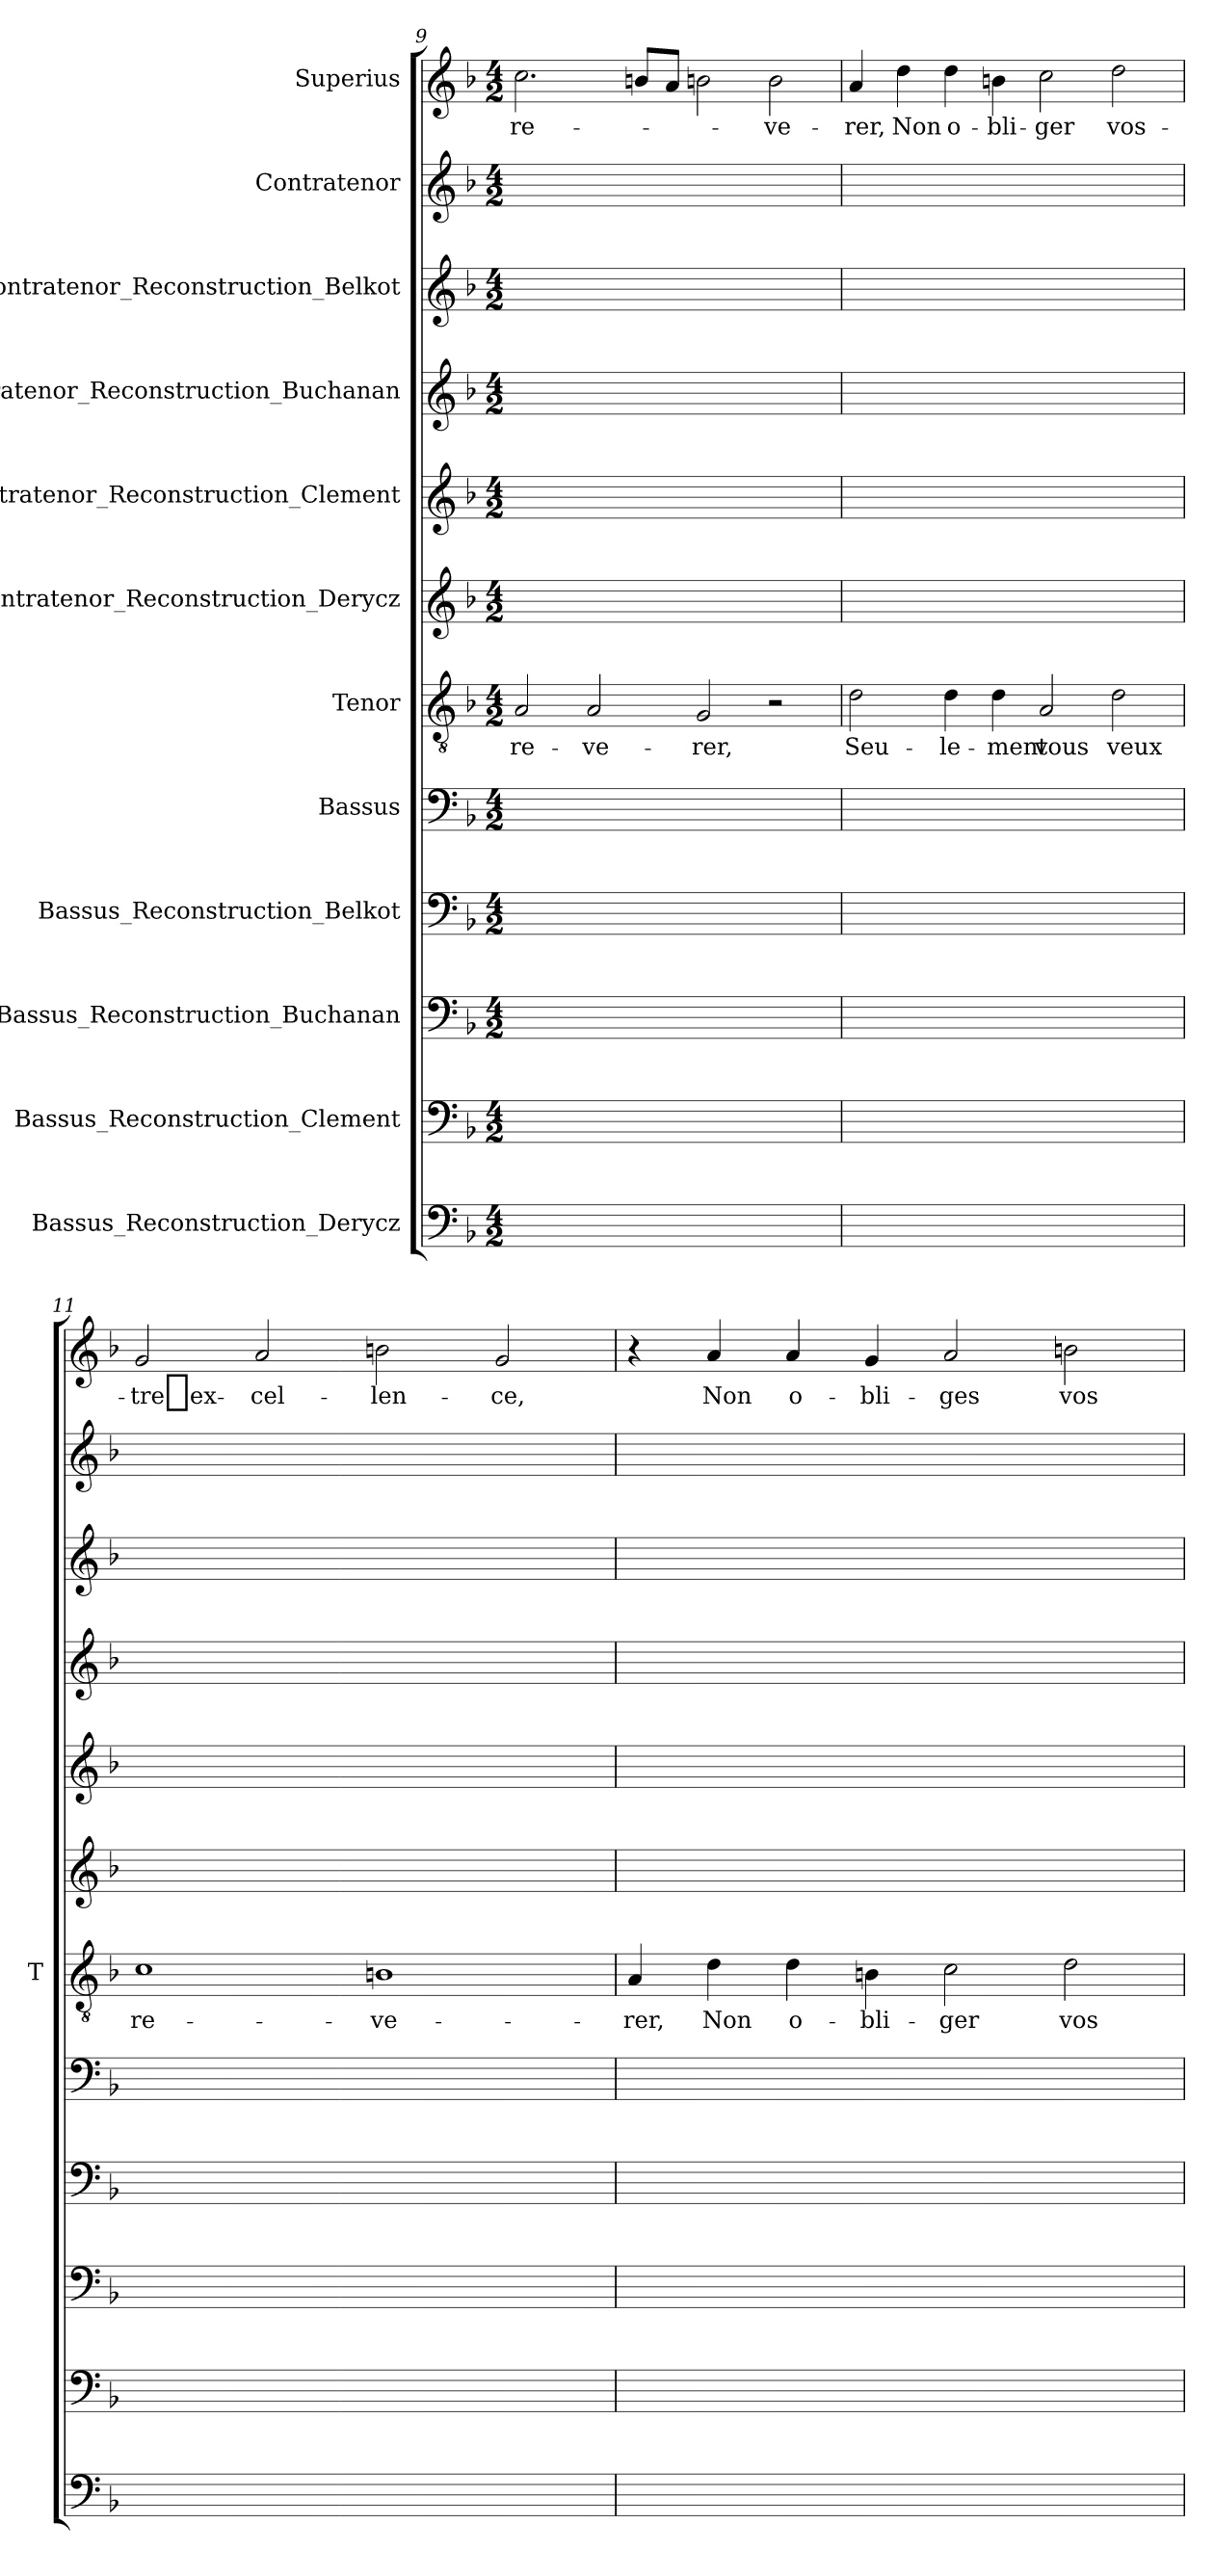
**kern	**kern	**kern	**kern	**kern	**kern	**text	**kern	**kern	**kern	**kern	**kern	**kern	**text
*part12	*part11	*part10	*part9	*part8	*part7	*part7	*part6	*part5	*part4	*part3	*part2	*part1	*part1
*staff12	*staff11	*staff10	*staff9	*staff8	*staff7	*staff7	*staff6	*staff5	*staff4	*staff3	*staff2	*staff1	*staff1
*I"Bassus_Reconstruction_Derycz	*I"Bassus_Reconstruction_Clement	*I"Bassus_Reconstruction_Buchanan	*I"Bassus_Reconstruction_Belkot	*I"Bassus	*I"Tenor	*	*I"Contratenor_Reconstruction_Derycz	*I"Contratenor_Reconstruction_Clement	*I"Contratenor_Reconstruction_Buchanan	*I"Contratenor_Reconstruction_Belkot	*I"Contratenor	*I"Superius	*
*	*	*	*	*	*I'T	*	*	*	*	*	*	*	*
*clefF4	*clefF4	*clefF4	*clefF4	*clefF4	*clefGv2	*	*clefG2	*clefG2	*clefG2	*clefG2	*clefG2	*clefG2	*
*k[b-]	*k[b-]	*k[b-]	*k[b-]	*k[b-]	*k[b-]	*	*k[b-]	*k[b-]	*k[b-]	*k[b-]	*k[b-]	*k[b-]	*
*M4/2	*M4/2	*M4/2	*M4/2	*M4/2	*M4/2	*	*M4/2	*M4/2	*M4/2	*M4/2	*M4/2	*M4/2	*
=9	=9	=9	=9	=9	=9	=9	=9	=9	=9	=9	=9	=9	=9
0ryy	0ryy	0ryy	0ryy	0ryy	2A	re-	0ryy	0ryy	0ryy	0ryy	0ryy	2.cc	re-
.	.	.	.	.	2A	ve-	.	.	.	.	.	.	.
.	.	.	.	.	.	.	.	.	.	.	.	8bnL	.
.	.	.	.	.	.	.	.	.	.	.	.	8aJ	.
.	.	.	.	.	2G	-rer,	.	.	.	.	.	2bn	.
.	.	.	.	.	2r	.	.	.	.	.	.	2b	ve-
=10	=10	=10	=10	=10	=10	=10	=10	=10	=10	=10	=10	=10	=10
0ryy	0ryy	0ryy	0ryy	0ryy	2d	Seu-	0ryy	0ryy	0ryy	0ryy	0ryy	4a	-rer,
.	.	.	.	.	.	.	.	.	.	.	.	4dd	-Non
.	.	.	.	.	4d	le-	.	.	.	.	.	4dd	o-
.	.	.	.	.	4d	-ment	.	.	.	.	.	4bn	bli-
.	.	.	.	.	2A	-vous	.	.	.	.	.	2cc	-ger
.	.	.	.	.	2d	-veux	.	.	.	.	.	2dd	vos-
=11	=11	=11	=11	=11	=11	=11	=11	=11	=11	=11	=11	=11	=11
0ryy	0ryy	0ryy	0ryy	0ryy	1c	re-	0ryy	0ryy	0ryy	0ryy	0ryy	2g	tre_ex-
.	.	.	.	.	.	.	.	.	.	.	.	2a	cel-
.	.	.	.	.	1Bn	ve-	.	.	.	.	.	2bn	len-
.	.	.	.	.	.	.	.	.	.	.	.	2g	-ce,
=12	=12	=12	=12	=12	=12	=12	=12	=12	=12	=12	=12	=12	=12
0ryy	0ryy	0ryy	0ryy	0ryy	4A	-rer,	0ryy	0ryy	0ryy	0ryy	0ryy	4r	.
.	.	.	.	.	4d	-Non	.	.	.	.	.	4a	-Non
.	.	.	.	.	4d	o-	.	.	.	.	.	4a	o-
.	.	.	.	.	4Bn	bli-	.	.	.	.	.	4g	bli-
.	.	.	.	.	2c	-ger	.	.	.	.	.	2a	-ges
.	.	.	.	.	2d	vos-	.	.	.	.	.	2bn	vos-
=	=	=	=	=	=	=	=	=	=	=	=	=	=
*-	*-	*-	*-	*-	*-	*-	*-	*-	*-	*-	*-	*-	*-
